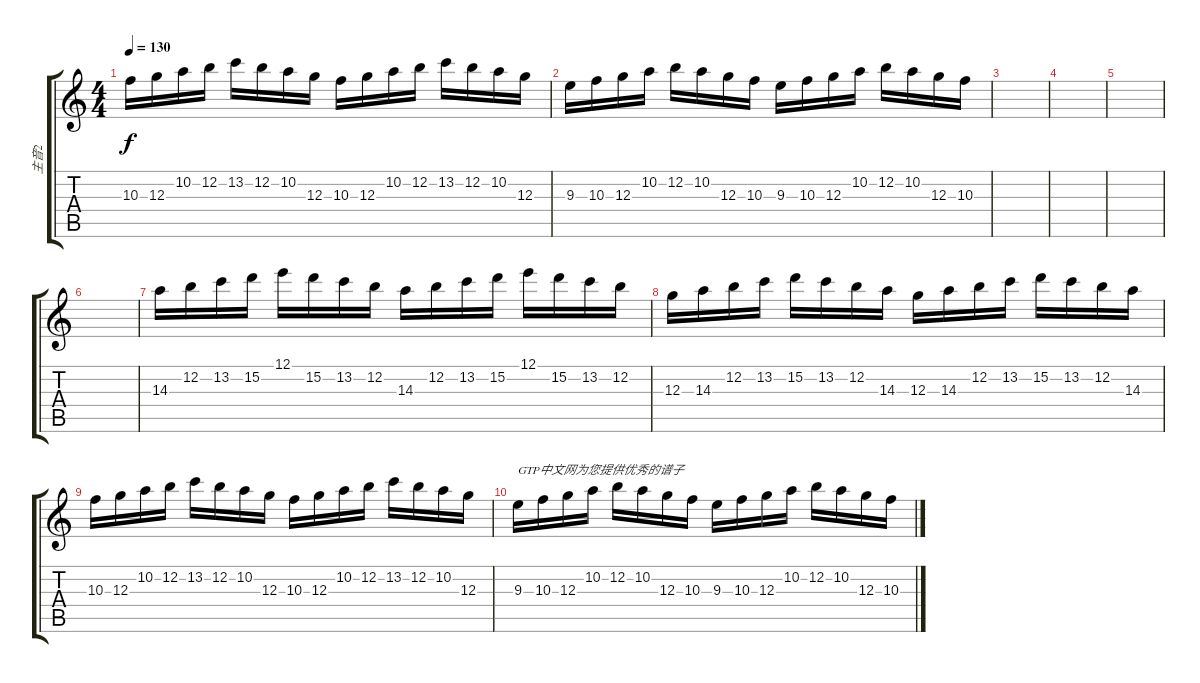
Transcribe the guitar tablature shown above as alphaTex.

\track ("主音2" "主音2") {instrument distortionguitar}
\staff {score tabs}
\tuning (E4 B3 G3 D3 A2 E2) {hide}
\ts (4 4)
\tempo 130
\clef g2
\ks c
10.3.16{dy f} 12.3.16 10.2.16 12.2.16 13.2.16 12.2.16 10.2.16 12.3.16 10.3.16 12.3.16 10.2.16 12.2.16 13.2.16 12.2.16 10.2.16 12.3.16 |
9.3.16 10.3.16 12.3.16 10.2.16 12.2.16 10.2.16 12.3.16 10.3.16 9.3.16 10.3.16 12.3.16 10.2.16 12.2.16 10.2.16 12.3.16 10.3.16 |
|
|
|
|
14.3.16 12.2.16 13.2.16 15.2.16 12.1.16 15.2.16 13.2.16 12.2.16 14.3.16 12.2.16 13.2.16 15.2.16 12.1.16 15.2.16 13.2.16 12.2.16 |
12.3.16 14.3.16 12.2.16 13.2.16 15.2.16 13.2.16 12.2.16 14.3.16 12.3.16 14.3.16 12.2.16 13.2.16 15.2.16 13.2.16 12.2.16 14.3.16 |
10.3.16 12.3.16 10.2.16 12.2.16 13.2.16 12.2.16 10.2.16 12.3.16 10.3.16 12.3.16 10.2.16 12.2.16 13.2.16 12.2.16 10.2.16 12.3.16 |
9.3.16{txt "GTP中文网为您提供优秀的谱子"} 10.3.16 12.3.16 10.2.16 12.2.16 10.2.16 12.3.16 10.3.16 9.3.16 10.3.16 12.3.16 10.2.16 12.2.16 10.2.16 12.3.16 10.3.16
